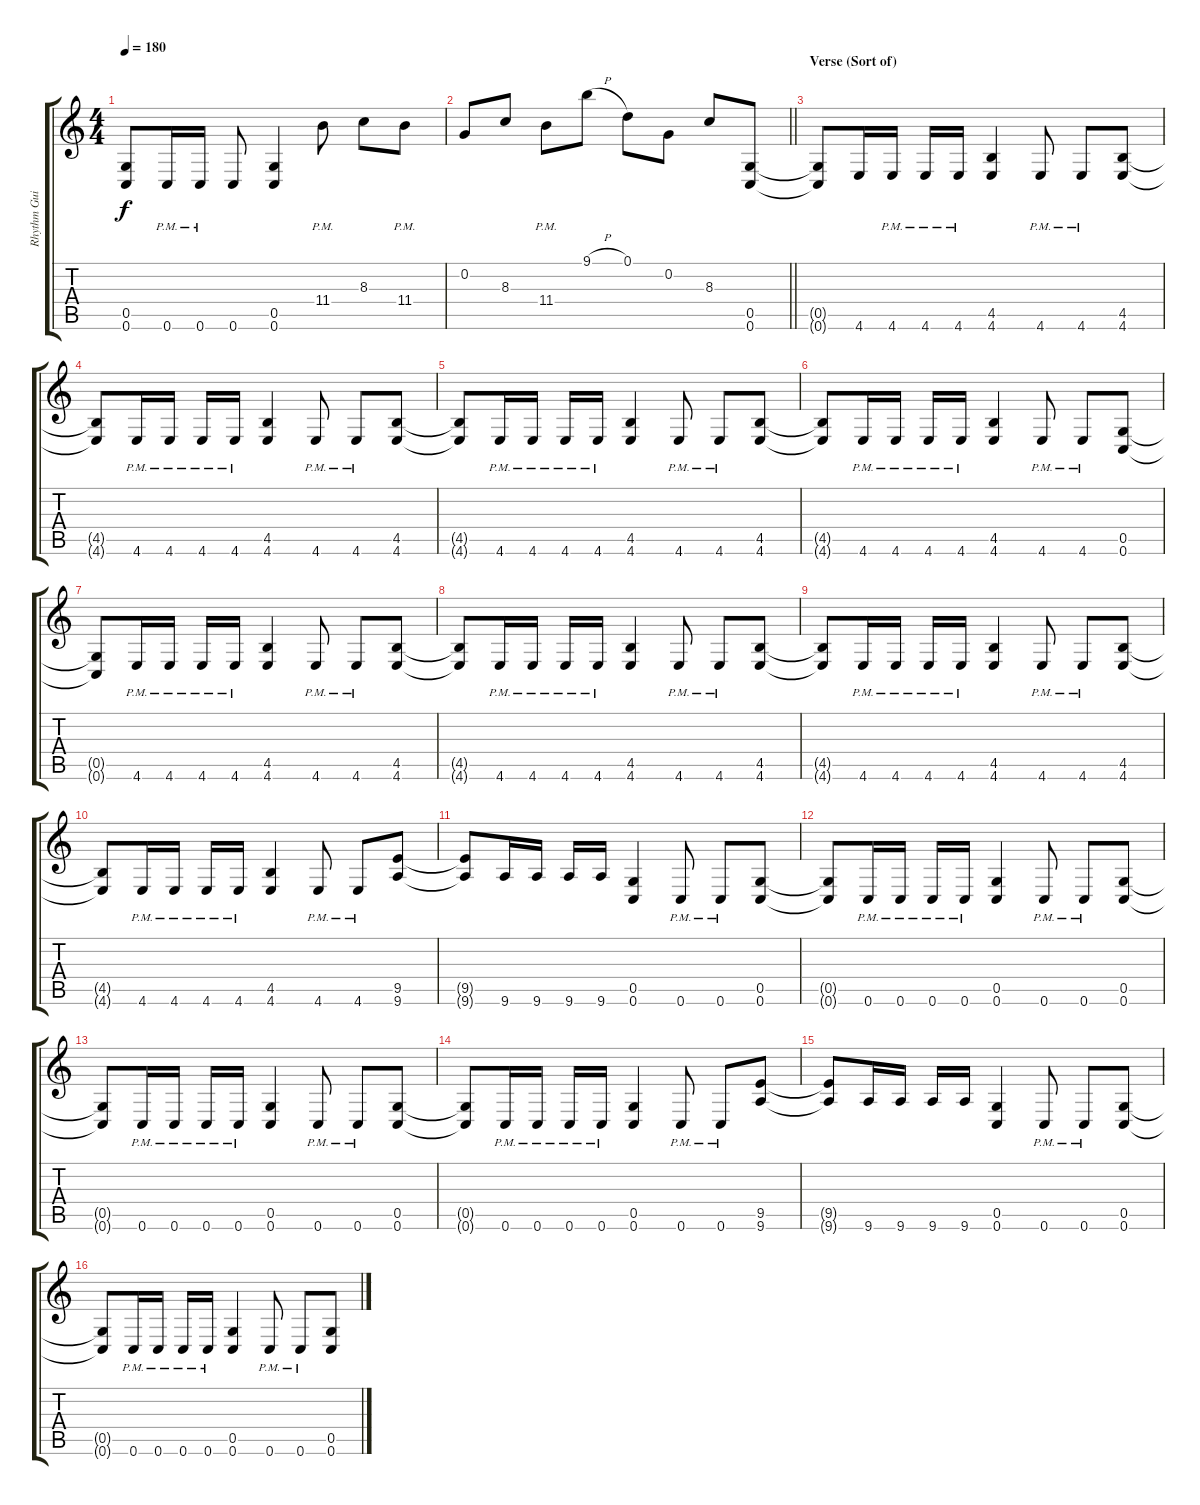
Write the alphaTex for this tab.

\track ("Rhythm Guitar" "Rhythm Gui") {instrument overdrivenguitar}
\staff {score tabs}
\tuning (D4 G3 E3 C3 G2 C2) {hide}
\ts (4 4)
\tempo 180
\clef g2
\ks c
(0.5{t} 0.6{t}).8{dy f} 0.6{pm}.16 0.6{pm}.16 0.6.8 (0.5 0.6).4 11.4{pm}.8 8.3.8 11.4{pm}.8 |
\barLineRight lightlight
0.2.8 8.3.8 11.4{pm}.8 9.1{h}.8 0.1.8 0.2.8 8.3.8 (0.5 0.6).8 |
\section ("" "Verse (Sort of)")
(0.5{t} 0.6{t}).8 4.6.16 4.6{pm}.16 4.6{pm}.16 4.6{pm}.16 (4.5 4.6).4 4.6{pm}.8 4.6{pm}.8 (4.5 4.6).8 |
(4.5{t} 4.6{t}).8 4.6{pm}.16 4.6{pm}.16 4.6{pm}.16 4.6{pm}.16 (4.5 4.6).4 4.6{pm}.8 4.6{pm}.8 (4.5 4.6).8 |
(4.5{t} 4.6{t}).8 4.6{pm}.16 4.6{pm}.16 4.6{pm}.16 4.6{pm}.16 (4.5 4.6).4 4.6{pm}.8 4.6{pm}.8 (4.5 4.6).8 |
(4.5{t} 4.6{t}).8 4.6{pm}.16 4.6{pm}.16 4.6{pm}.16 4.6{pm}.16 (4.5 4.6).4 4.6{pm}.8 4.6{pm}.8 (0.5 0.6).8 |
(0.5{t} 0.6{t}).8 4.6{pm}.16 4.6{pm}.16 4.6{pm}.16 4.6{pm}.16 (4.5 4.6).4 4.6{pm}.8 4.6{pm}.8 (4.5 4.6).8 |
(4.5{t} 4.6{t}).8 4.6{pm}.16 4.6{pm}.16 4.6{pm}.16 4.6{pm}.16 (4.5 4.6).4 4.6{pm}.8 4.6{pm}.8 (4.5 4.6).8 |
(4.5{t} 4.6{t}).8 4.6{pm}.16 4.6{pm}.16 4.6{pm}.16 4.6{pm}.16 (4.5 4.6).4 4.6{pm}.8 4.6{pm}.8 (4.5 4.6).8 |
(4.5{t} 4.6{t}).8 4.6{pm}.16 4.6{pm}.16 4.6{pm}.16 4.6{pm}.16 (4.5 4.6).4 4.6{pm}.8 4.6{pm}.8 (9.5 9.6).8 |
(9.5{t} 9.6{t}).8 9.6.16 9.6.16 9.6.16 9.6.16 (0.5 0.6).4 0.6{pm}.8 0.6{pm}.8 (0.5 0.6).8 |
(0.5{t} 0.6{t}).8 0.6{pm}.16 0.6{pm}.16 0.6{pm}.16 0.6{pm}.16 (0.5 0.6).4 0.6{pm}.8 0.6{pm}.8 (0.5 0.6).8 |
(0.5{t} 0.6{t}).8 0.6{pm}.16 0.6{pm}.16 0.6{pm}.16 0.6{pm}.16 (0.5 0.6).4 0.6{pm}.8 0.6{pm}.8 (0.5 0.6).8 |
(0.5{t} 0.6{t}).8 0.6{pm}.16 0.6{pm}.16 0.6{pm}.16 0.6{pm}.16 (0.5 0.6).4 0.6{pm}.8 0.6{pm}.8 (9.5 9.6).8 |
(9.5{t} 9.6{t}).8 9.6.16 9.6.16 9.6.16 9.6.16 (0.5 0.6).4 0.6{pm}.8 0.6{pm}.8 (0.5 0.6).8 |
(0.5{t} 0.6{t}).8 0.6{pm}.16 0.6{pm}.16 0.6{pm}.16 0.6{pm}.16 (0.5 0.6).4 0.6{pm}.8 0.6{pm}.8 (0.5 0.6).8
